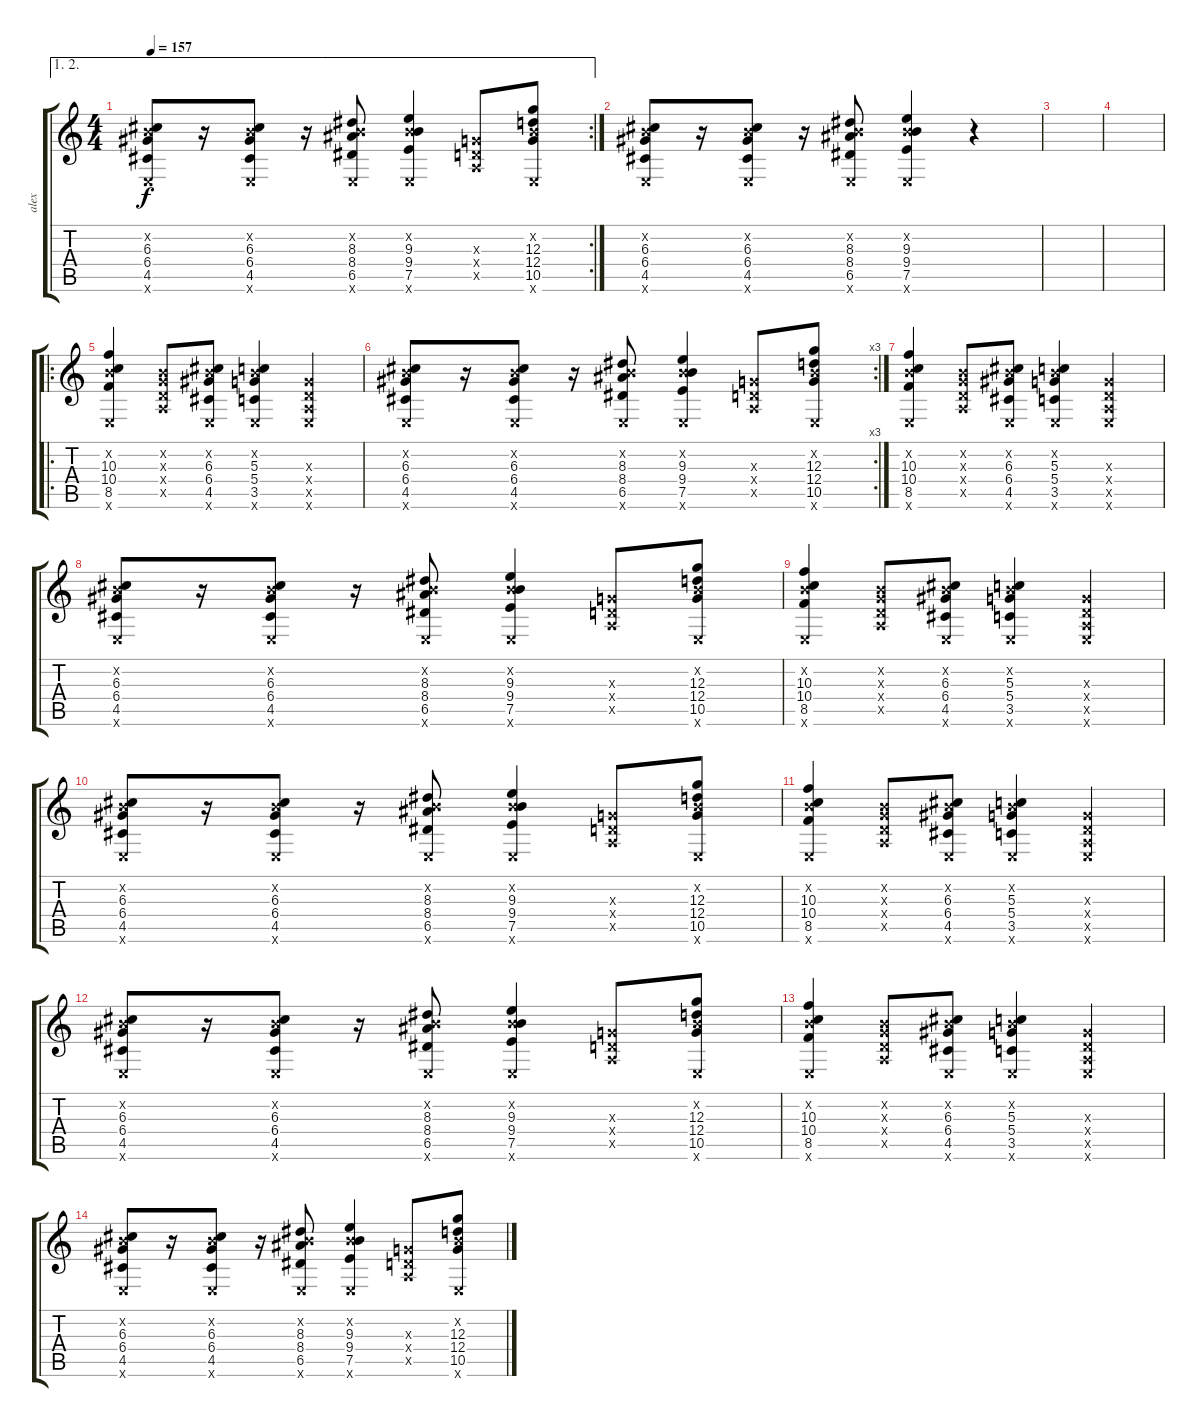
\track ("alex" "alex") {instrument distortionguitar}
\staff {score tabs}
\tuning (E4 B3 G3 D3 A2 E2) {hide}
\ae (1 2)
\rc 2
\ts (4 4)
\tempo 157
\clef g2
\ks c
(0.2{x} 6.3 6.4 4.5 0.6{x}).8{dy f} r.16 (0.2{x} 6.3 6.4 4.5 0.6{x}).8 r.16 (0.2{x} 8.3 8.4 6.5 0.6{x}).8 (0.2{x} 9.3 9.4 7.5 0.6{x}).4 (0.3{x} 0.4{x} 0.5{x}).8 (0.2{x} 12.3 12.4 10.5 0.6{x}).8 |
(0.2{x} 6.3 6.4 4.5 0.6{x}).8 r.16 (0.2{x} 6.3 6.4 4.5 0.6{x}).8 r.16 (0.2{x} 8.3 8.4 6.5 0.6{x}).8 (0.2{x} 9.3 9.4 7.5 0.6{x}).4 r.4 |
|
|
\ro
(0.2{x} 10.3 10.4 8.5 0.6{x}).4{volume 12 instrument electricguitarclean} (0.2{x} 0.3{x} 0.4{x} 0.5{x}).8 (0.2{x} 6.3 6.4 4.5 0.6{x}).8 (0.2{x} 5.3 5.4 3.5 0.6{x}).4 (0.3{x} 0.4{x} 0.5{x} 0.6{x}).4 |
\rc 3
(0.2{x} 6.3 6.4 4.5 0.6{x}).8 r.16 (0.2{x} 6.3 6.4 4.5 0.6{x}).8 r.16 (0.2{x} 8.3 8.4 6.5 0.6{x}).8 (0.2{x} 9.3 9.4 7.5 0.6{x}).4 (0.3{x} 0.4{x} 0.5{x}).8 (0.2{x} 12.3 12.4 10.5 0.6{x}).8 |
(0.2{x} 10.3 10.4 8.5 0.6{x}).4{volume 12 instrument electricguitarclean} (0.2{x} 0.3{x} 0.4{x} 0.5{x}).8 (0.2{x} 6.3 6.4 4.5 0.6{x}).8 (0.2{x} 5.3 5.4 3.5 0.6{x}).4 (0.3{x} 0.4{x} 0.5{x} 0.6{x}).4 |
(0.2{x} 6.3 6.4 4.5 0.6{x}).8 r.16 (0.2{x} 6.3 6.4 4.5 0.6{x}).8 r.16 (0.2{x} 8.3 8.4 6.5 0.6{x}).8 (0.2{x} 9.3 9.4 7.5 0.6{x}).4 (0.3{x} 0.4{x} 0.5{x}).8 (0.2{x} 12.3 12.4 10.5 0.6{x}).8 |
(0.2{x} 10.3 10.4 8.5 0.6{x}).4{volume 12 instrument electricguitarclean} (0.2{x} 0.3{x} 0.4{x} 0.5{x}).8 (0.2{x} 6.3 6.4 4.5 0.6{x}).8 (0.2{x} 5.3 5.4 3.5 0.6{x}).4 (0.3{x} 0.4{x} 0.5{x} 0.6{x}).4 |
(0.2{x} 6.3 6.4 4.5 0.6{x}).8 r.16 (0.2{x} 6.3 6.4 4.5 0.6{x}).8 r.16 (0.2{x} 8.3 8.4 6.5 0.6{x}).8 (0.2{x} 9.3 9.4 7.5 0.6{x}).4 (0.3{x} 0.4{x} 0.5{x}).8 (0.2{x} 12.3 12.4 10.5 0.6{x}).8 |
(0.2{x} 10.3 10.4 8.5 0.6{x}).4{volume 12 instrument electricguitarclean} (0.2{x} 0.3{x} 0.4{x} 0.5{x}).8 (0.2{x} 6.3 6.4 4.5 0.6{x}).8 (0.2{x} 5.3 5.4 3.5 0.6{x}).4 (0.3{x} 0.4{x} 0.5{x} 0.6{x}).4 |
(0.2{x} 6.3 6.4 4.5 0.6{x}).8 r.16 (0.2{x} 6.3 6.4 4.5 0.6{x}).8 r.16 (0.2{x} 8.3 8.4 6.5 0.6{x}).8 (0.2{x} 9.3 9.4 7.5 0.6{x}).4 (0.3{x} 0.4{x} 0.5{x}).8 (0.2{x} 12.3 12.4 10.5 0.6{x}).8 |
(0.2{x} 10.3 10.4 8.5 0.6{x}).4{volume 12 instrument electricguitarclean} (0.2{x} 0.3{x} 0.4{x} 0.5{x}).8 (0.2{x} 6.3 6.4 4.5 0.6{x}).8 (0.2{x} 5.3 5.4 3.5 0.6{x}).4 (0.3{x} 0.4{x} 0.5{x} 0.6{x}).4 |
(0.2{x} 6.3 6.4 4.5 0.6{x}).8 r.16 (0.2{x} 6.3 6.4 4.5 0.6{x}).8 r.16 (0.2{x} 8.3 8.4 6.5 0.6{x}).8 (0.2{x} 9.3 9.4 7.5 0.6{x}).4 (0.3{x} 0.4{x} 0.5{x}).8 (0.2{x} 12.3 12.4 10.5 0.6{x}).8
